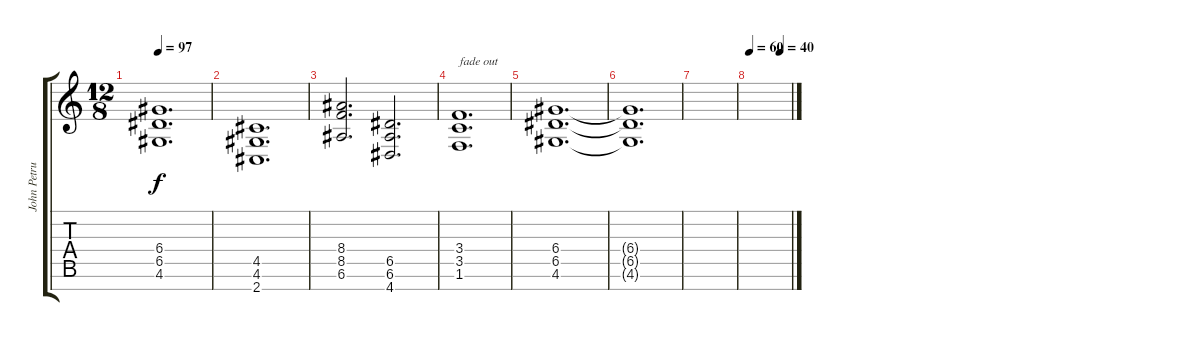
\track ("John Petrucci" "John Petru") {instrument distortionguitar}
\staff {score tabs}
\tuning (E4 B3 G3 D3 A2 E2 B1) {hide}
\ts (12 8)
\tempo 97
\clef g2
\ks c
(6.4 6.5 4.6).1{d dy f} |
(4.5 4.6 2.7).1{d} |
(8.4 8.5 6.6).2{d} (6.5 6.6 4.7).2{d} |
(3.4 3.5 1.6).1{d txt "fade out" volume 9} |
(6.4 6.5 4.6).1{d volume 3} |
(6.4{t} 6.5{t} 4.6{t}).1{d volume 0} |
|
\tempo 60
\tempo (40 0.7395833333333334)
